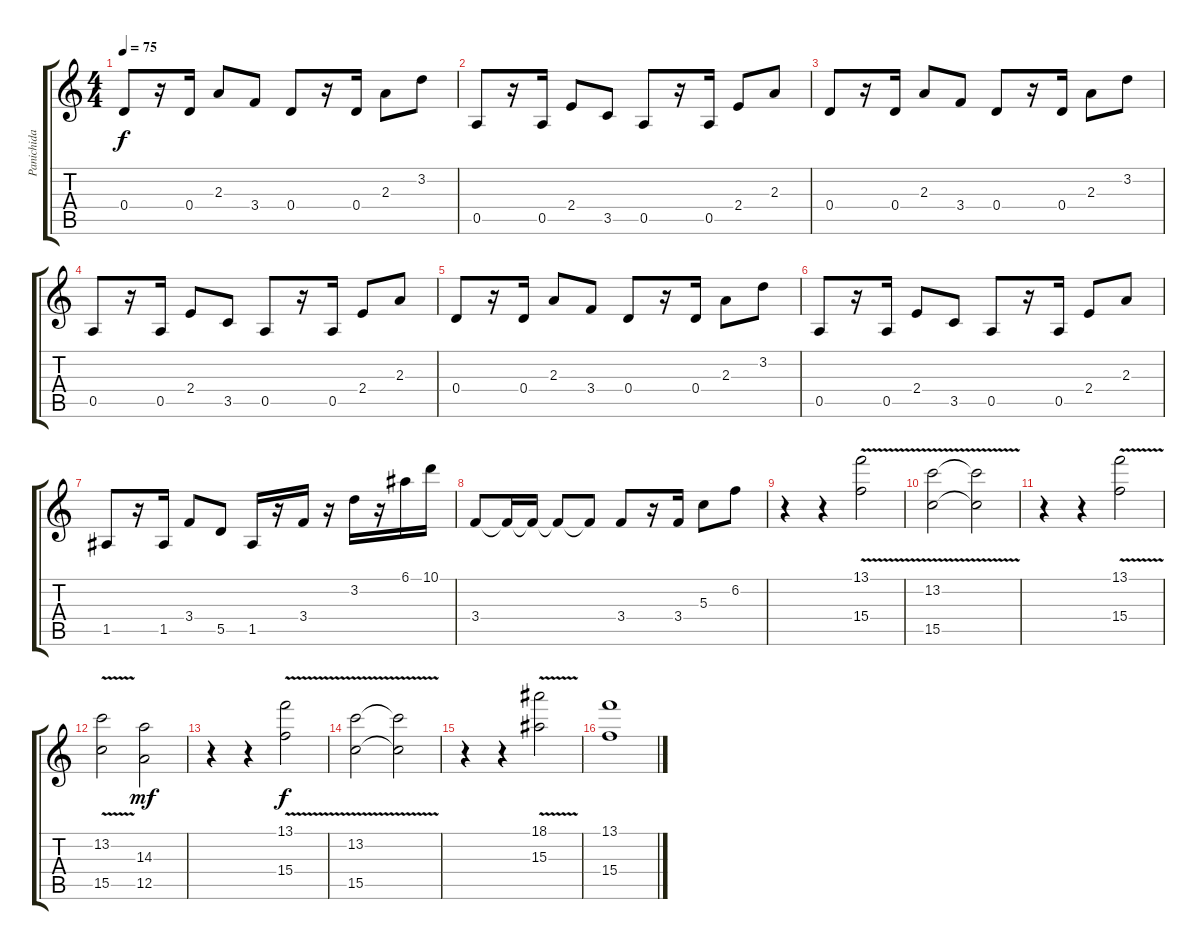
\track ("Panichida 2" "Panichida ") {instrument electricguitarjazz}
\staff {score tabs}
\tuning (E4 B3 G3 D3 A2 E2) {hide}
\ts (4 4)
\tempo 75
\clef g2
\ks c
0.4.8{dy f volume 12 balance 16 instrument electricguitarjazz} r.16 0.4.16 2.3.8 3.4.8 0.4.8 r.16 0.4.16 2.3.8 3.2.8 |
0.5.8 r.16 0.5.16 2.4.8 3.5.8 0.5.8 r.16 0.5.16 2.4.8 2.3.8 |
0.4.8 r.16 0.4.16 2.3.8 3.4.8 0.4.8 r.16 0.4.16 2.3.8 3.2.8 |
0.5.8 r.16 0.5.16 2.4.8 3.5.8 0.5.8 r.16 0.5.16 2.4.8 2.3.8 |
0.4.8 r.16 0.4.16 2.3.8 3.4.8 0.4.8 r.16 0.4.16 2.3.8 3.2.8 |
0.5.8 r.16 0.5.16 2.4.8 3.5.8 0.5.8 r.16 0.5.16 2.4.8 2.3.8 |
1.5.8 r.16 1.5.16 3.4.8 5.5.8 1.5.16 r.16 3.4.16 r.16 3.2.16 r.16 6.1.16 10.1.16 |
3.4.8 3.4{t}.16 3.4{t}.16 3.4{t}.8 3.4{t}.8 3.4.8 r.16 3.4.16 5.3.8 6.2.8 |
r.4 r.4 (13.1{v} 15.4{v}).2{volume 10 balance 3 instrument fx1rain} |
(13.2{v} 15.5{v}).2{balance 12 instrument fx1rain} (13.2{t} 15.5{t}).2 |
r.4 r.4 (13.1{v} 15.4{v}).2{balance 3 instrument fx1rain} |
(13.2{v} 15.5{v}).2{balance 12 instrument fx1rain} (14.3 12.5).2{dy mf} |
r.4 r.4 (13.1{v} 15.4{v}).2{dy f balance 3 instrument fx1rain} |
(13.2{v} 15.5{v}).2{balance 13 instrument fx1rain} (13.2{t} 15.5{t}).2 |
r.4 r.4 (18.1{v} 15.3).2{balance 4 instrument fx1rain} |
(13.1 15.4).1{balance 12 instrument fx1rain}
